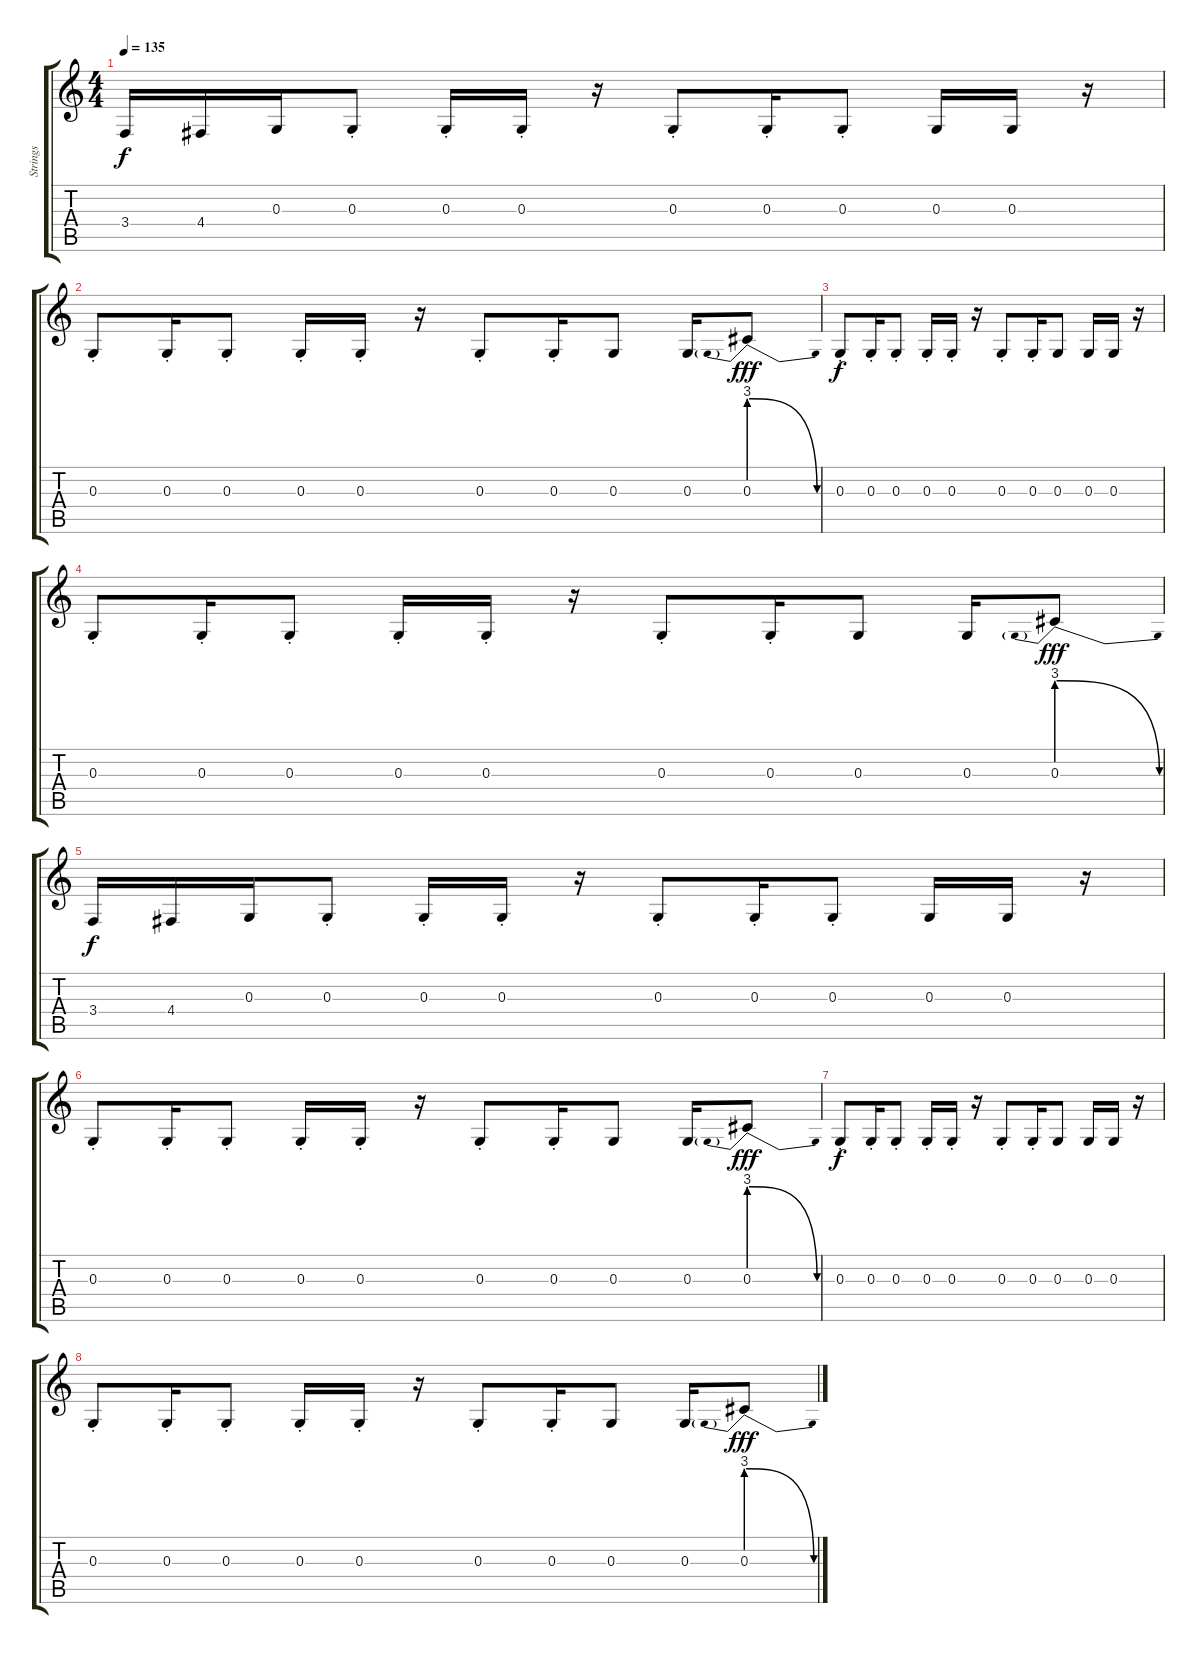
\track ("Strings" "Strings") {instrument pad3polysynth}
\staff {score tabs}
\tuning (E4 B3 G3 D3 A2 E2) {hide}
\ts (4 4)
\tempo 135
\clef g2
\ks c
3.4.16{dy f} 4.4.16 0.3.16 0.3{st}.8 0.3{st}.16 0.3{st}.16 r.16 0.3{st}.8 0.3{st}.16 0.3{st}.8 0.3.16 0.3.16 r.16 |
0.3{st}.8 0.3{st}.16 0.3{st}.8 0.3{st}.16 0.3{st}.16 r.16 0.3{st}.8 0.3{st}.16 0.3.8 0.3.16 0.3{be (prebendrelease 0 12 60 0)}.8{dy fff} |
0.3{st}.8{dy f} 0.3{st}.16 0.3{st}.8 0.3{st}.16 0.3{st}.16 r.16 0.3{st}.8 0.3{st}.16 0.3.8 0.3.16 0.3.16 r.16 |
0.3{st}.8 0.3{st}.16 0.3{st}.8 0.3{st}.16 0.3{st}.16 r.16 0.3{st}.8 0.3{st}.16 0.3.8 0.3.16 0.3{be (prebendrelease 0 12 60 0)}.8{dy fff} |
3.4.16{dy f} 4.4.16 0.3.16 0.3{st}.8 0.3{st}.16 0.3{st}.16 r.16 0.3{st}.8 0.3{st}.16 0.3{st}.8 0.3.16 0.3.16 r.16 |
0.3{st}.8 0.3{st}.16 0.3{st}.8 0.3{st}.16 0.3{st}.16 r.16 0.3{st}.8 0.3{st}.16 0.3.8 0.3.16 0.3{be (prebendrelease 0 12 60 0)}.8{dy fff} |
0.3{st}.8{dy f} 0.3{st}.16 0.3{st}.8 0.3{st}.16 0.3{st}.16 r.16 0.3{st}.8 0.3{st}.16 0.3.8 0.3.16 0.3.16 r.16 |
0.3{st}.8 0.3{st}.16 0.3{st}.8 0.3{st}.16 0.3{st}.16 r.16 0.3{st}.8 0.3{st}.16 0.3.8 0.3.16 0.3{be (prebendrelease 0 12 60 0)}.8{dy fff}
